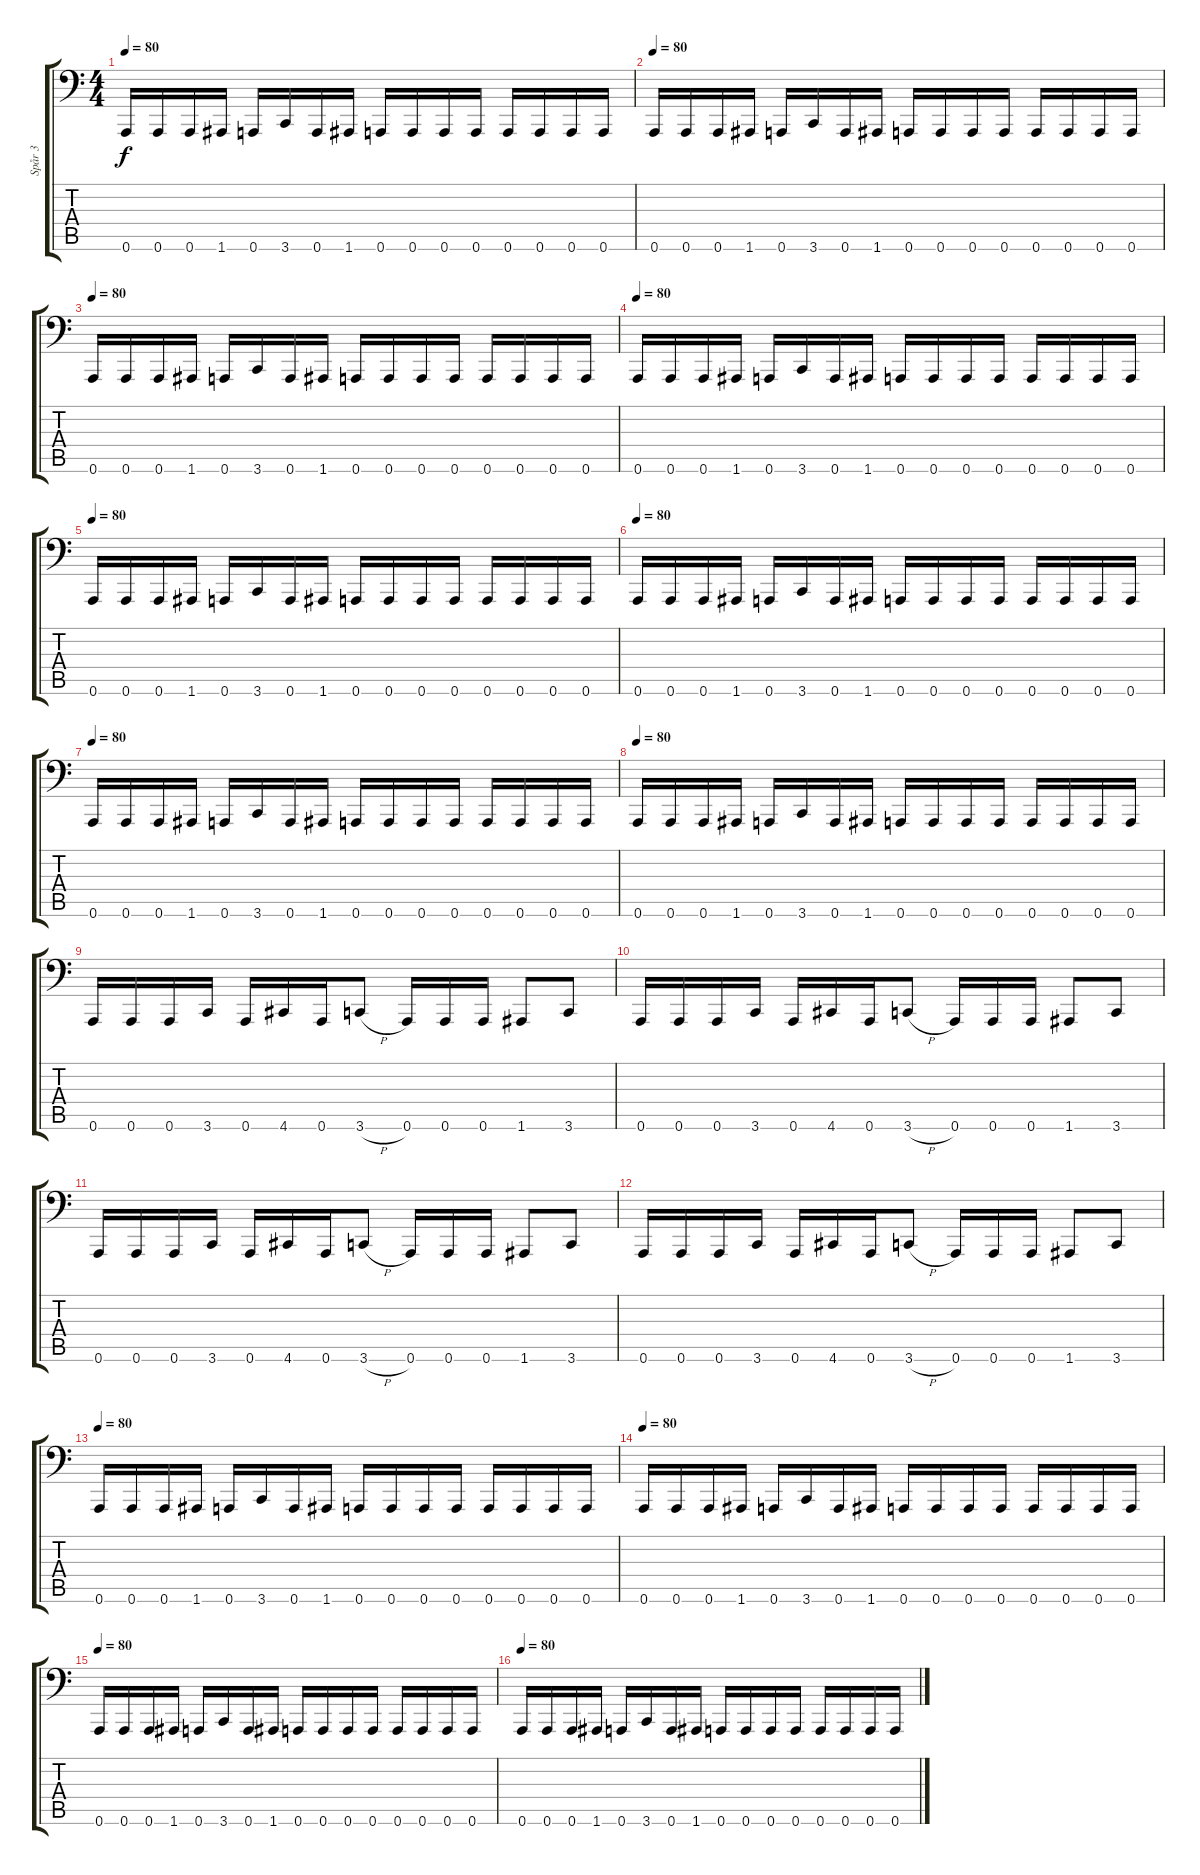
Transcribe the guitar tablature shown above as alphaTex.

\track ("Spår 3" "Spår 3") {instrument electricbassfinger}
\staff {score tabs}
\tuning (Bb2 F2 C2 G1 D1 A0) {hide}
\ts (4 4)
\tempo 80
\clef f4
\ks c
0.6.16{dy f} 0.6.16 0.6.16 1.6.16 0.6.16 3.6.16 0.6.16 1.6.16 0.6.16 0.6.16 0.6.16 0.6.16 0.6.16 0.6.16 0.6.16 0.6.16 |
\tempo 80
0.6.16 0.6.16 0.6.16 1.6.16 0.6.16 3.6.16 0.6.16 1.6.16 0.6.16 0.6.16 0.6.16 0.6.16 0.6.16 0.6.16 0.6.16 0.6.16 |
\tempo 80
0.6.16 0.6.16 0.6.16 1.6.16 0.6.16 3.6.16 0.6.16 1.6.16 0.6.16 0.6.16 0.6.16 0.6.16 0.6.16 0.6.16 0.6.16 0.6.16 |
\tempo 80
0.6.16 0.6.16 0.6.16 1.6.16 0.6.16 3.6.16 0.6.16 1.6.16 0.6.16 0.6.16 0.6.16 0.6.16 0.6.16 0.6.16 0.6.16 0.6.16 |
\tempo 80
0.6.16 0.6.16 0.6.16 1.6.16 0.6.16 3.6.16 0.6.16 1.6.16 0.6.16 0.6.16 0.6.16 0.6.16 0.6.16 0.6.16 0.6.16 0.6.16 |
\tempo 80
0.6.16 0.6.16 0.6.16 1.6.16 0.6.16 3.6.16 0.6.16 1.6.16 0.6.16 0.6.16 0.6.16 0.6.16 0.6.16 0.6.16 0.6.16 0.6.16 |
\tempo 80
0.6.16 0.6.16 0.6.16 1.6.16 0.6.16 3.6.16 0.6.16 1.6.16 0.6.16 0.6.16 0.6.16 0.6.16 0.6.16 0.6.16 0.6.16 0.6.16 |
\tempo 80
0.6.16 0.6.16 0.6.16 1.6.16 0.6.16 3.6.16 0.6.16 1.6.16 0.6.16 0.6.16 0.6.16 0.6.16 0.6.16 0.6.16 0.6.16 0.6.16 |
0.6.16 0.6.16 0.6.16 3.6.16 0.6.16 4.6.16 0.6.16 3.6{h}.8 0.6.16 0.6.16 0.6.16 1.6.8 3.6.8 |
0.6.16 0.6.16 0.6.16 3.6.16 0.6.16 4.6.16 0.6.16 3.6{h}.8 0.6.16 0.6.16 0.6.16 1.6.8 3.6.8 |
0.6.16 0.6.16 0.6.16 3.6.16 0.6.16 4.6.16 0.6.16 3.6{h}.8 0.6.16 0.6.16 0.6.16 1.6.8 3.6.8 |
0.6.16 0.6.16 0.6.16 3.6.16 0.6.16 4.6.16 0.6.16 3.6{h}.8 0.6.16 0.6.16 0.6.16 1.6.8 3.6.8 |
\tempo 80
0.6.16 0.6.16 0.6.16 1.6.16 0.6.16 3.6.16 0.6.16 1.6.16 0.6.16 0.6.16 0.6.16 0.6.16 0.6.16 0.6.16 0.6.16 0.6.16 |
\tempo 80
0.6.16 0.6.16 0.6.16 1.6.16 0.6.16 3.6.16 0.6.16 1.6.16 0.6.16 0.6.16 0.6.16 0.6.16 0.6.16 0.6.16 0.6.16 0.6.16 |
\tempo 80
0.6.16 0.6.16 0.6.16 1.6.16 0.6.16 3.6.16 0.6.16 1.6.16 0.6.16 0.6.16 0.6.16 0.6.16 0.6.16 0.6.16 0.6.16 0.6.16 |
\tempo 80
0.6.16 0.6.16 0.6.16 1.6.16 0.6.16 3.6.16 0.6.16 1.6.16 0.6.16 0.6.16 0.6.16 0.6.16 0.6.16 0.6.16 0.6.16 0.6.16
